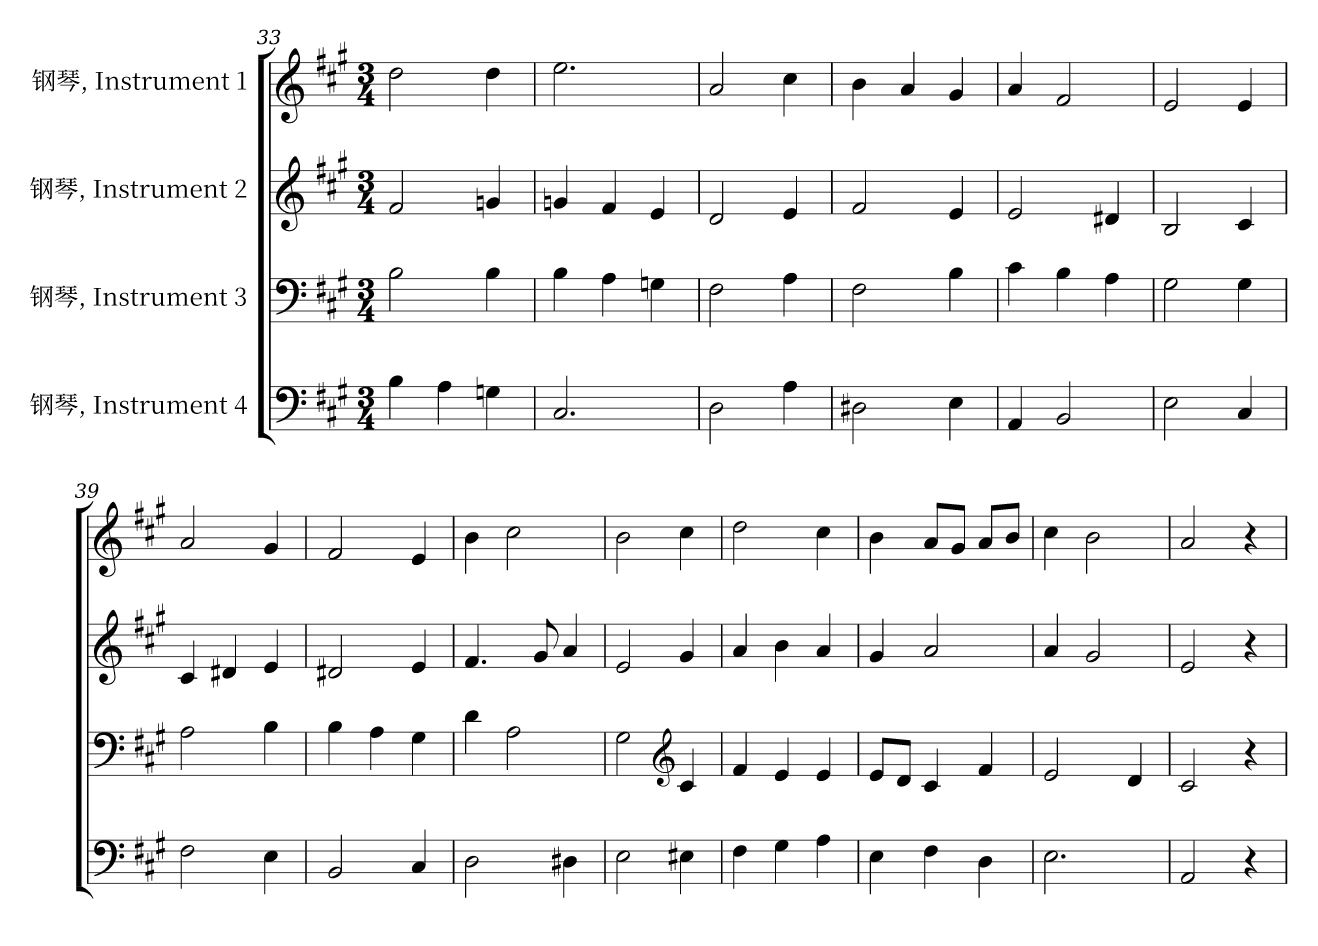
**kern	**kern	**kern	**kern
*part4	*part3	*part2	*part1
*staff4	*staff3	*staff2	*staff1
*I"钢琴, Instrument 4	*I"钢琴, Instrument 3	*I"钢琴, Instrument 2	*I"钢琴, Instrument 1
*clefF4	*clefF4	*clefG2	*clefG2
*k[f#c#g#]	*k[f#c#g#]	*k[f#c#g#]	*k[f#c#g#]
*M3/4	*M3/4	*M3/4	*M3/4
=33	=33	=33	=33
4B\	2B\	2f#/	2dd\
4A\	.	.	.
4Gn\	4B\	4gn/	4dd\
=34	=34	=34	=34
2.C#/	4B\	4gn/	2.ee\
.	4A\	4f#/	.
.	4Gn\	4e/	.
!!LO:LB:g=z
=35	=35	=35	=35
2D\	2F#\	2d/	2a/
4A\	4A\	4e/	4cc#\
=36	=36	=36	=36
2D#X\	2F#\	2f#/	4b\
.	.	.	4a/
4E\	4B\	4e/	4g#/
=37	=37	=37	=37
4AA/	4c#\	2e/	4a/
2BB/	4B\	.	2f#/
.	4A\	4d#X/	.
=38	=38	=38	=38
2E\	2G#\	2B/	2e/
4C#/	4G#\	4c#/	4e/
=39	=39	=39	=39
2F#\	2A\	4c#/	2a/
.	.	4d#X/	.
4E\	4B\	4e/	4g#/
=40	=40	=40	=40
2BB/	4B\	2d#X/	2f#/
.	4A\	.	.
4C#/	4G#\	4e/	4e/
=41	=41	=41	=41
2D\	4d\	4.f#/	4b\
.	2A\	.	2cc#\
.	.	8g#/	.
4D#X\	.	4a/	.
=42	=42	=42	=42
2E\	2G#\	2e/	2b\
*	*clefG2	*	*
4E#X\	4c#/	4g#/	4cc#\
=43	=43	=43	=43
4F#\	4f#/	4a/	2dd\
4G#\	4e/	4b\	.
4A\	4e/	4a/	4cc#\
!!LO:LB:g=z
=44	=44	=44	=44
4E\	8e/L	4g#/	4b\
.	8d/J	.	.
4F#\	4c#/	2a/	8a/L
.	.	.	8g#/J
4D\	4f#/	.	8a/L
.	.	.	8b/J
=45	=45	=45	=45
2.E\	2e/	4a/	4cc#\
.	.	2g#/	2b\
.	4d/	.	.
=46	=46	=46	=46
2AA/	2c#/	2e/	2a/
4r	4r	4r	4r
=	=	=	=
*-	*-	*-	*-
